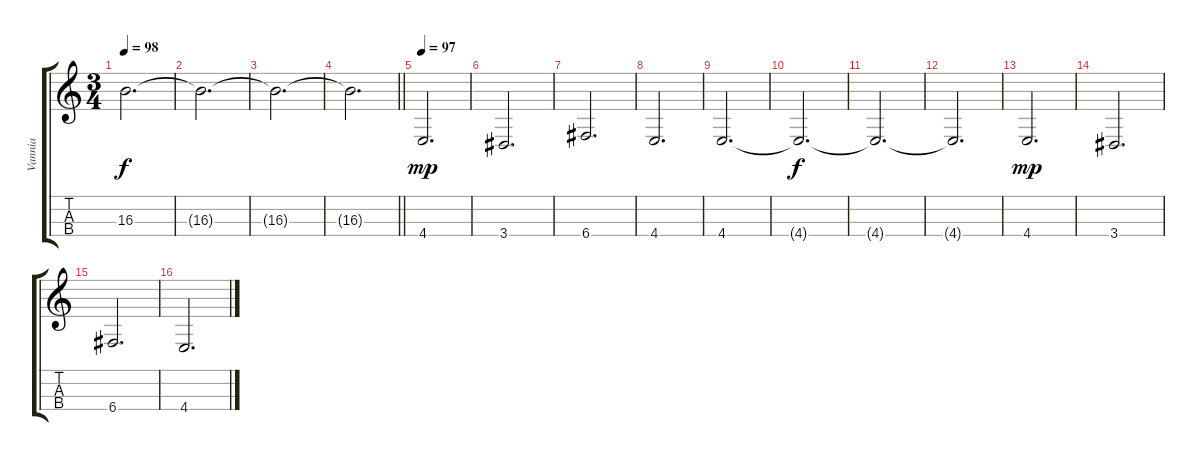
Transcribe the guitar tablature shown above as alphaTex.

\track ("Vannia" "Vannia") {instrument viola}
\staff {score tabs}
\tuning (A4 D4 G3 C3) {hide}
\ts (3 4)
\tempo 98
\clef g2
\ks c
16.3{t}.2{d dy f} |
16.3{t}.2{d} |
16.3{t}.2{d} |
\barLineRight lightlight
16.3{t}.2{d} |
\section ("" "")
\tempo 97
4.4.2{d dy mp volume 7} |
3.4.2{d} |
6.4.2{d} |
4.4.2{d} |
4.4.2{d} |
4.4{t}.2{d dy f} |
4.4{t}.2{d} |
4.4{t}.2{d volume 3} |
4.4.2{d dy mp volume 7} |
3.4.2{d} |
6.4.2{d} |
4.4.2{d}
